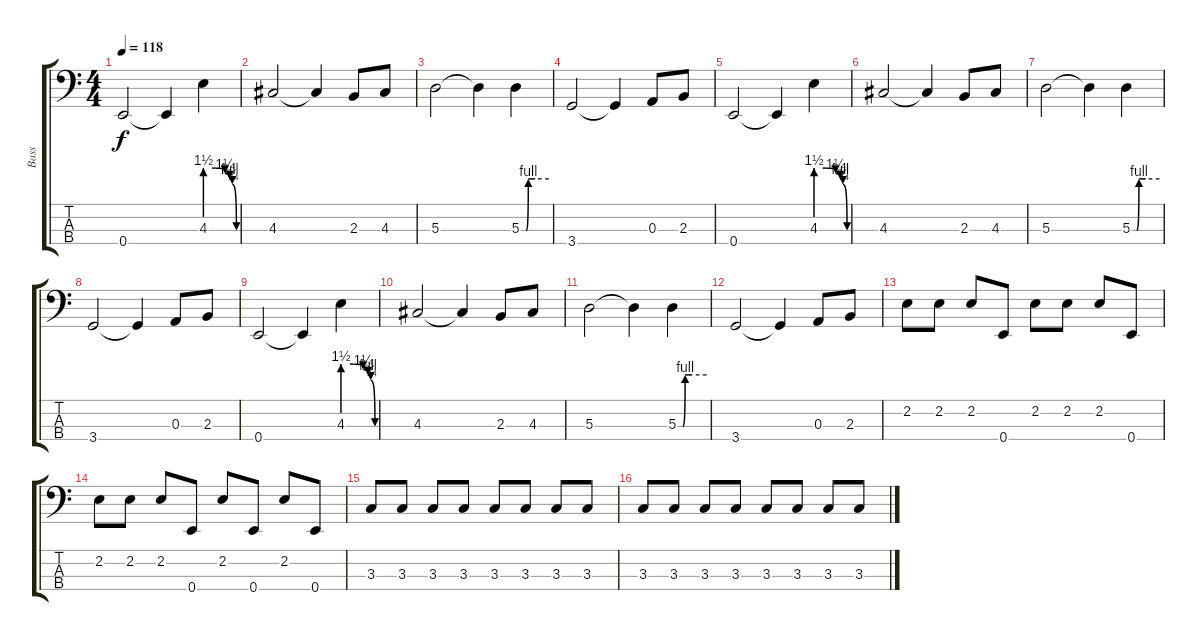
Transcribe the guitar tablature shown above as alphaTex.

\track ("Bass" "Bass") {instrument electricbasspick}
\staff {score tabs}
\tuning (G2 D2 A1 E1) {hide}
\ts (4 4)
\tempo 118
\clef f4
\ks c
0.4.2{dy f} 0.4{t}.4 4.3{be (custom 0 6 20 6 38 5 47 4 52 3 60 0)}.4 |
4.3.2 4.3{t}.4 2.3.8 4.3.8 |
5.3.2 5.3{t}.4 5.3{be (custom 0 0 10 0 15 4 30 4 60 4)}.4 |
3.4.2 3.4{t}.4 0.3.8 2.3.8 |
0.4.2 0.4{t}.4 4.3{be (custom 0 6 20 6 38 5 47 4 52 3 60 0)}.4 |
4.3.2 4.3{t}.4 2.3.8 4.3.8 |
5.3.2 5.3{t}.4 5.3{be (custom 0 0 10 0 15 4 30 4 60 4)}.4 |
3.4.2 3.4{t}.4 0.3.8 2.3.8 |
0.4.2 0.4{t}.4 4.3{be (custom 0 6 20 6 38 5 47 4 52 3 60 0)}.4 |
4.3.2 4.3{t}.4 2.3.8 4.3.8 |
5.3.2 5.3{t}.4 5.3{be (custom 0 0 10 0 15 4 30 4 60 4)}.4 |
3.4.2 3.4{t}.4 0.3.8 2.3.8 |
2.2.8 2.2.8 2.2.8 0.4.8 2.2.8 2.2.8 2.2.8 0.4.8 |
2.2.8 2.2.8 2.2.8 0.4.8 2.2.8 0.4.8 2.2.8 0.4.8 |
3.3.8 3.3.8 3.3.8 3.3.8 3.3.8 3.3.8 3.3.8 3.3.8 |
3.3.8 3.3.8 3.3.8 3.3.8 3.3.8 3.3.8 3.3.8 3.3.8
